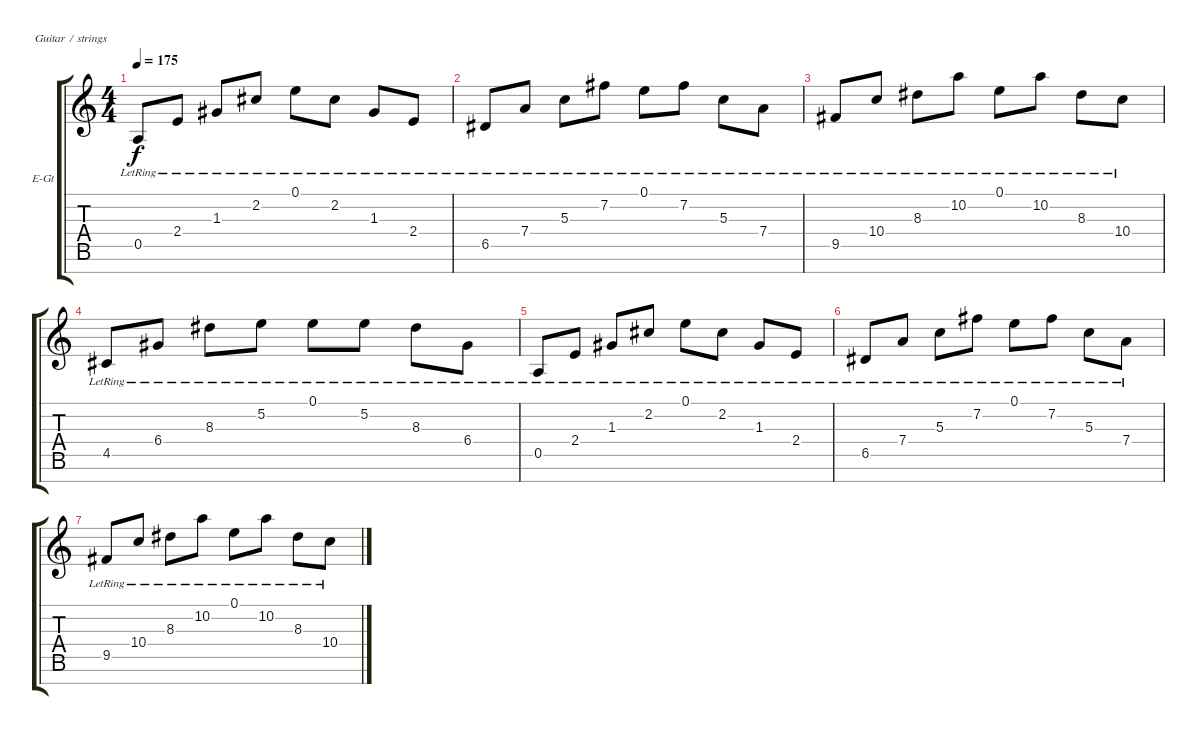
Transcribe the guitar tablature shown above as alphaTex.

\defaultSystemsLayout 4
\bracketExtendMode groupsimilarinstruments
\firstSystemTrackNameOrientation horizontal
\otherSystemsTrackNameOrientation horizontal
\track ("Clean Guitar" "E-Gt") {instrument electricguitarclean}
\staff {score tabs}
\tuning (E4 B3 G3 D3 A2 E2 B1)
\ts (4 4)
\tempo 175
\clef g2
\ks c
0.5{lr}.8{dy f} 2.4{lr}.8 1.3{lr}.8 2.2{lr}.8 0.1{lr}.8 2.2{lr}.8 1.3{lr}.8 2.4{lr}.8 |
6.5{lr}.8 7.4{lr}.8 5.3{lr}.8 7.2{lr}.8 0.1{lr}.8 7.2{lr}.8 5.3{lr}.8 7.4{lr}.8 |
9.5{lr}.8 10.4{lr}.8 8.3{lr}.8 10.2{lr}.8 0.1{lr}.8 10.2{lr}.8 8.3{lr}.8 10.4{lr}.8 |
4.5{lr}.8 6.4{lr}.8 8.3{lr}.8 5.2{lr}.8 0.1{lr}.8 5.2{lr}.8 8.3{lr}.8 6.4{lr}.8 |
0.5{lr}.8 2.4{lr}.8 1.3{lr}.8 2.2{lr}.8 0.1{lr}.8 2.2{lr}.8 1.3{lr}.8 2.4{lr}.8 |
6.5{lr}.8 7.4{lr}.8 5.3{lr}.8 7.2{lr}.8 0.1{lr}.8 7.2{lr}.8 5.3{lr}.8 7.4{lr}.8 |
9.5{lr}.8 10.4{lr}.8 8.3{lr}.8 10.2{lr}.8 0.1{lr}.8 10.2{lr}.8 8.3{lr}.8 10.4{lr}.8
